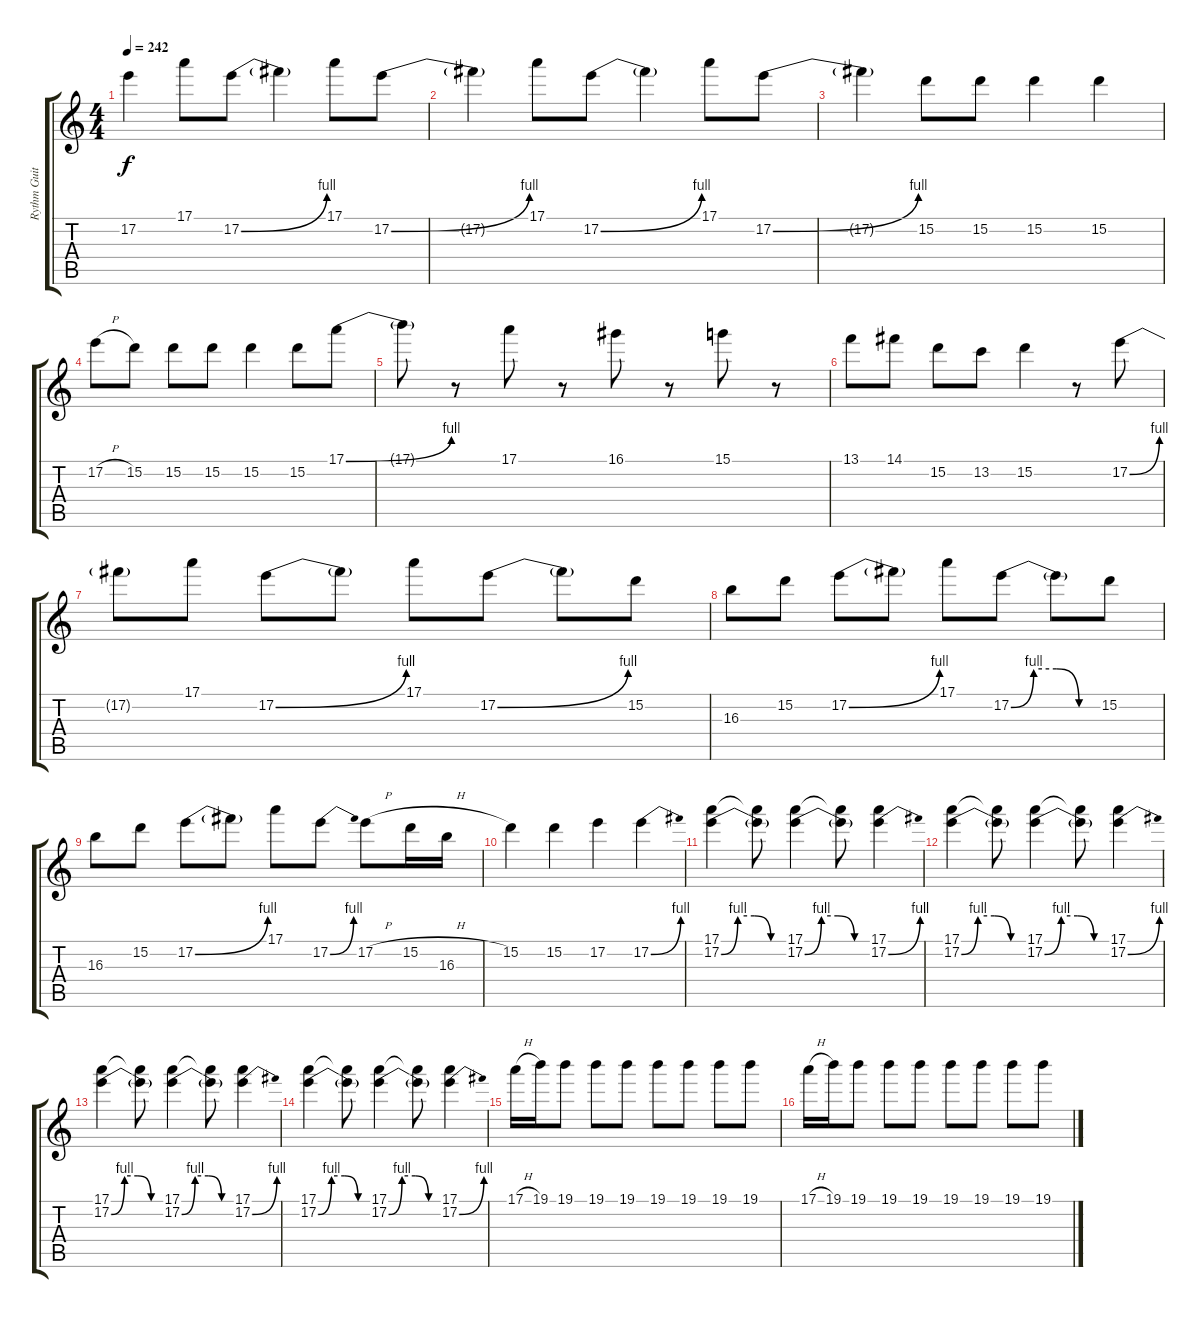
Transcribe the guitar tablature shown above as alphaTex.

\track ("Rythm Guitar" "Rythm Guit") {instrument distortionguitar}
\staff {score tabs}
\tuning (E4 B3 G3 D3 A2 E2) {hide}
\ts (4 4)
\tempo 242
\clef g2
\ks c
17.2{t}.4{dy f} 17.1.8 17.2{be (bend 0 0 60 4)}.8 17.2{t}.4 17.1.8 17.2{be (bend 0 0 60 4)}.8 |
17.2{t}.4 17.1.8 17.2{be (bend 0 0 60 4)}.8 17.2{t}.4 17.1.8 17.2{be (bend 0 0 60 4)}.8 |
17.2{t}.4 15.2.8 15.2.8 15.2.4 15.2.4 |
17.2{h}.8 15.2.8 15.2.8 15.2.8 15.2.4 15.2.8 17.1{be (bend 0 0 60 4)}.8 |
17.1{t}.8 r.8 17.1.8 r.8 16.1.8 r.8 15.1.8 r.8 |
13.1.8 14.1.8 15.2.8 13.2.8 15.2.4 r.8 17.2{be (bend 0 0 60 4)}.8 |
17.2{t}.8 17.1.8 17.2{be (bend 0 0 60 4)}.8 17.2{t}.8 17.1.8 17.2{be (bend 0 0 60 4)}.8 17.2{t}.8 15.2.8 |
16.3.8 15.2.8 17.2{be (bend 0 0 60 4)}.8 17.2{t}.8 17.1.8 17.2{be (custom 0 0 15 4 30 4 45 0 60 0)}.8 17.2{t}.8 15.2.8 |
16.3.8 15.2.8 17.2{be (bend 0 0 60 4)}.8 17.2{t}.8 17.1.8 17.2{be (bend 0 0 60 4)}.8 17.2{h}.8 15.2{h}.16 16.3.16 |
15.2.4 15.2.4 17.2.4 17.2{be (bend 0 0 60 4)}.4 |
(17.1 17.2{be (custom 0 0 15 4 30 4 45 0 60 0)}).4 (17.1{t} 17.2{t}).8 (17.1 17.2{be (custom 0 0 15 4 30 4 45 0 60 0)}).4 (17.1{t} 17.2{t}).8 (17.1 17.2{be (bend 0 0 60 4)}).4 |
(17.1 17.2{be (custom 0 0 15 4 30 4 45 0 60 0)}).4 (17.1{t} 17.2{t}).8 (17.1 17.2{be (custom 0 0 15 4 30 4 45 0 60 0)}).4 (17.1{t} 17.2{t}).8 (17.1 17.2{be (bend 0 0 60 4)}).4 |
(17.1 17.2{be (custom 0 0 15 4 30 4 45 0 60 0)}).4 (17.1{t} 17.2{t}).8 (17.1 17.2{be (custom 0 0 15 4 30 4 45 0 60 0)}).4 (17.1{t} 17.2{t}).8 (17.1 17.2{be (bend 0 0 60 4)}).4 |
(17.1 17.2{be (custom 0 0 15 4 30 4 45 0 60 0)}).4 (17.1{t} 17.2{t}).8 (17.1 17.2{be (custom 0 0 15 4 30 4 45 0 60 0)}).4 (17.1{t} 17.2{t}).8 (17.1 17.2{be (bend 0 0 60 4)}).4 |
17.1{h}.16 19.1.16 19.1.8 19.1.8 19.1.8 19.1.8 19.1.8 19.1.8 19.1.8 |
17.1{h}.16 19.1.16 19.1.8 19.1.8 19.1.8 19.1.8 19.1.8 19.1.8 19.1.8
